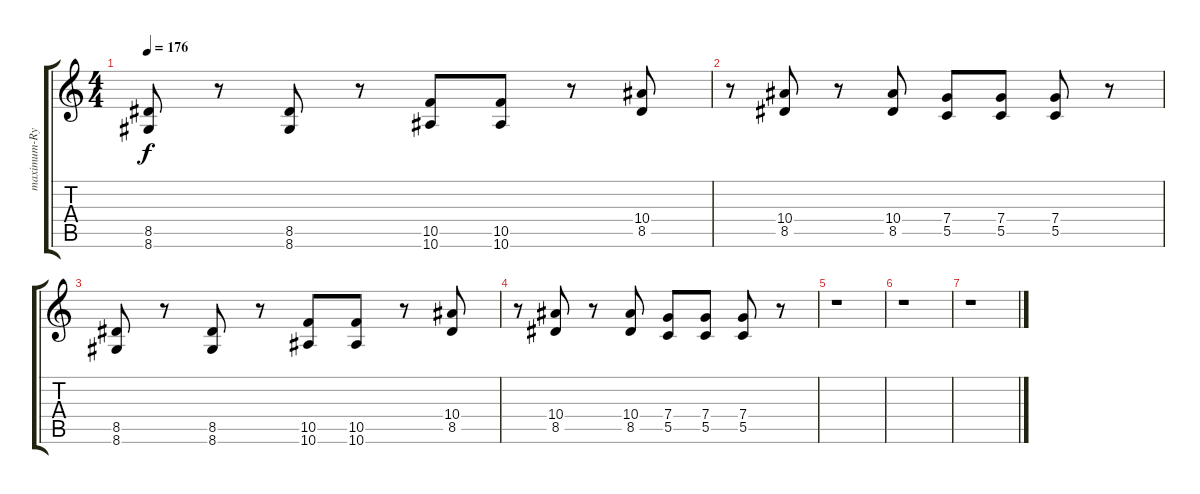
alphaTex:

\track ("maximum-Ryo-kun" "maximum-Ry") {instrument overdrivenguitar}
\staff {score tabs}
\tuning (D4 A3 F3 C3 G2 C2) {hide}
\ts (4 4)
\tempo 176
\clef g2
\ks c
(8.5 8.6).8{dy f} r.8 (8.5 8.6).8 r.8 (10.5 10.6).8 (10.5 10.6).8 r.8 (10.4 8.5).8 |
r.8 (10.4 8.5).8 r.8 (10.4 8.5).8 (7.4 5.5).8 (7.4 5.5).8 (7.4 5.5).8 r.8 |
(8.5 8.6).8 r.8 (8.5 8.6).8 r.8 (10.5 10.6).8 (10.5 10.6).8 r.8 (10.4 8.5).8 |
r.8 (10.4 8.5).8 r.8 (10.4 8.5).8 (7.4 5.5).8 (7.4 5.5).8 (7.4 5.5).8 r.8 |
r.1 |
r.1 |
r.1
